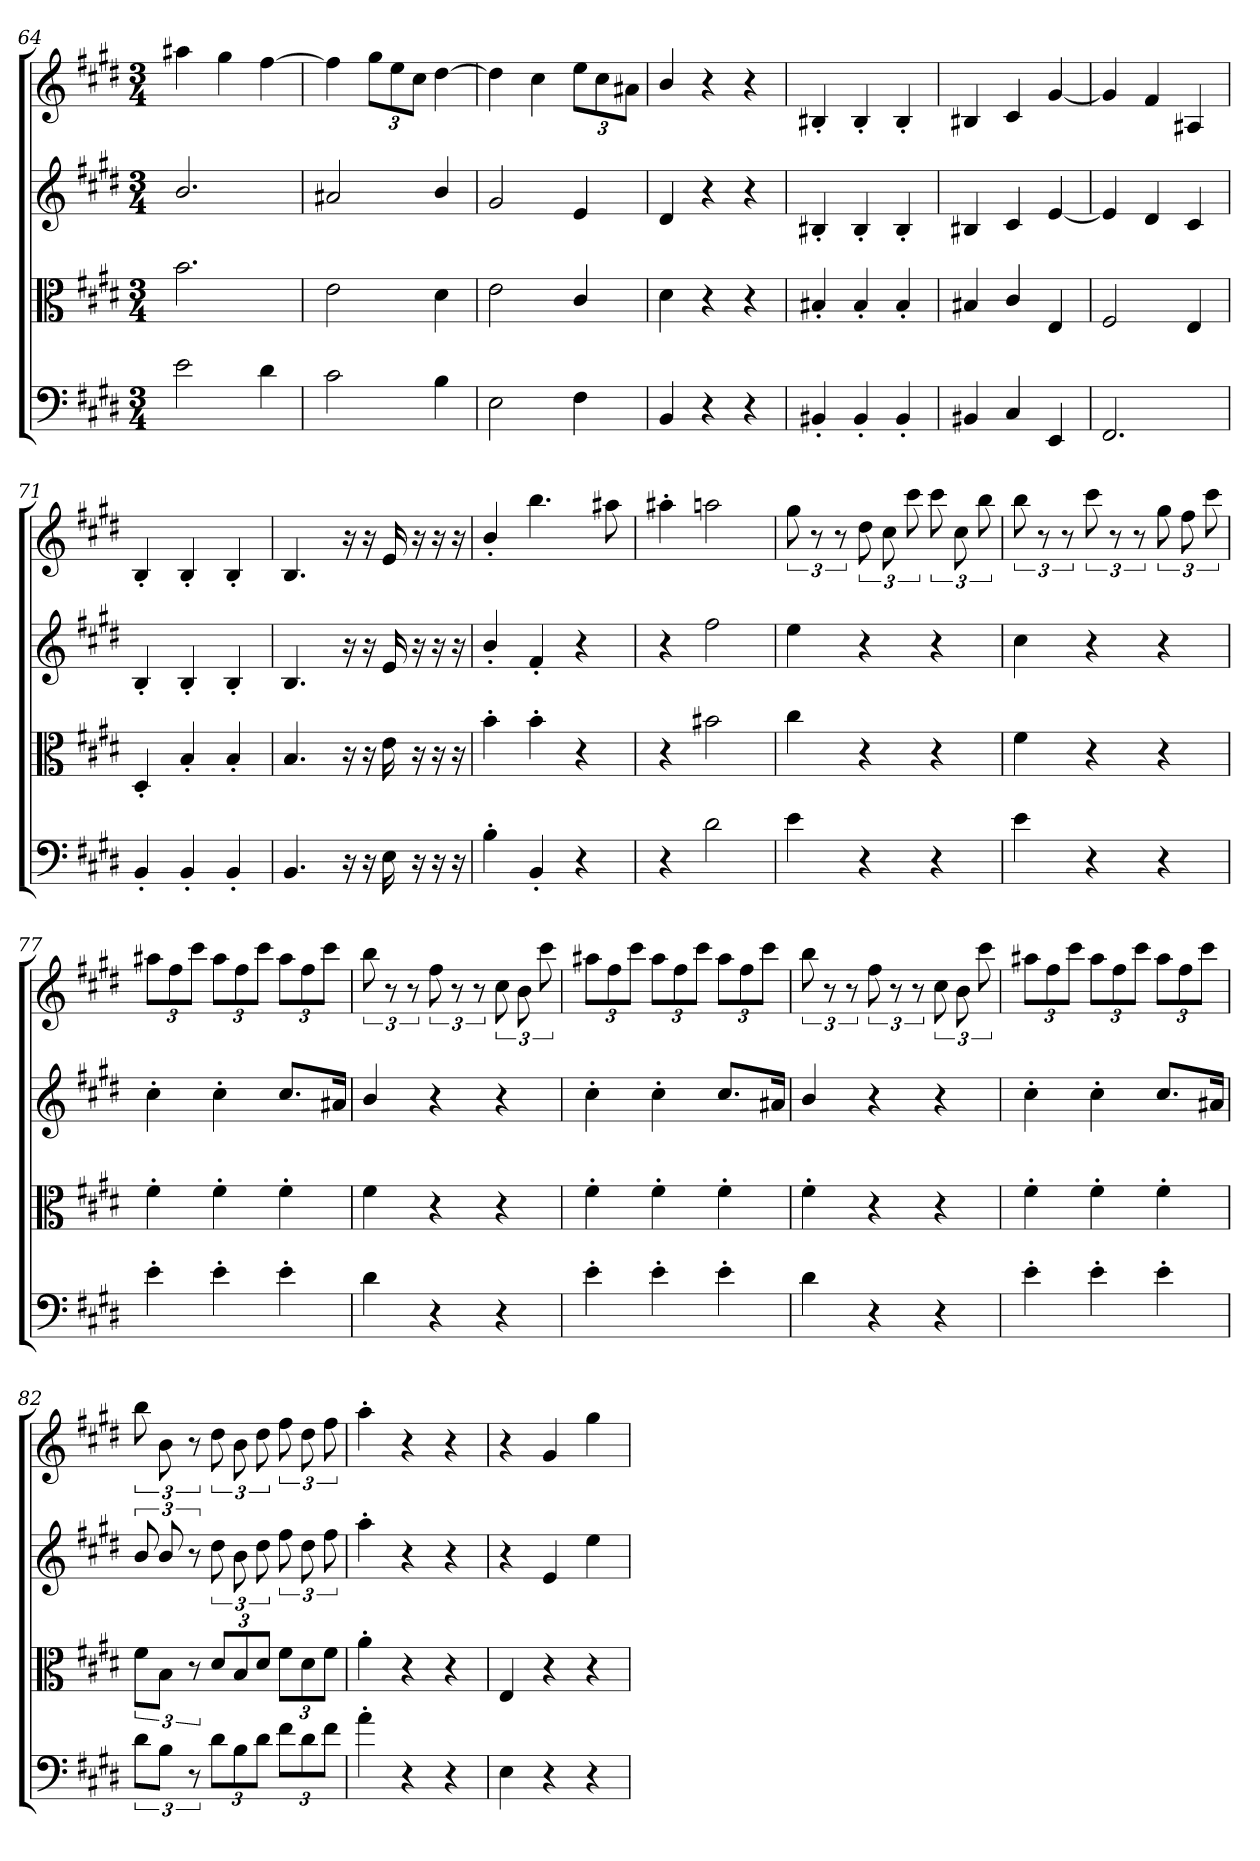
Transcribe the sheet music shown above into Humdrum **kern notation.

**kern	**kern	**kern	**kern
*part4	*part3	*part2	*part1
*staff4	*staff3	*staff2	*staff1
*clefF4	*clefC3	*clefG2	*clefG2
*k[f#c#g#d#]	*k[f#c#g#d#]	*k[f#c#g#d#]	*k[f#c#g#d#]
*E:	*E:	*E:	*E:
*M3/4	*M3/4	*M3/4	*M3/4
=64	=64	=64	=64
2e\	2.b\	2.b/	4aa#X\
.	.	.	4gg#\
4d#\	.	.	[4ff#\
=65	=65	=65	=65
2c#\	2e\	2a#X/	4ff#\]
.	.	.	12gg#\L
.	.	.	12ee\
.	.	.	12cc#\J
4B\	4d#\	4b/	[4dd#\
=66	=66	=66	=66
2E\	2e\	2g#/	4dd#\]
.	.	.	4cc#\
4F#\	4c#/	4e/	12ee\L
.	.	.	12cc#\
.	.	.	12a#X\J
=67	=67	=67	=67
4BB/	4d#\	4d#/	4b/
4r	4r	4r	4r
4r	4r	4r	4r
=68	=68	=68	=68
4BB#X'/	4B#X'/	4B#X'/	4B#X'/
4BB#'/	4B#'/	4B#'/	4B#'/
4BB#'/	4B#'/	4B#'/	4B#'/
=69	=69	=69	=69
4BB#X/	4B#X/	4B#X/	4B#X/
4C#/	4c#/	4c#/	4c#/
4EE/	4E/	[4e/	[4g#/
=70	=70	=70	=70
2.FF#/	2F#/	4e/]	4g#/]
.	.	4d#/	4f#/
.	4E/	4c#/	4A#X/
=71	=71	=71	=71
4BB'/	4D#'/	4B'/	4B'/
4BB'/	4B'/	4B'/	4B'/
4BB'/	4B'/	4B'/	4B'/
=72	=72	=72	=72
4.BB/	4.B/	4.B/	4.B/
16r	16r	16r	16r
16r	16r	16r	16r
16E\	16e\	16e/	16e/
16r	16r	16r	16r
16r	16r	16r	16r
16r	16r	16r	16r
=73	=73	=73	=73
4B'\	4b'\	4b'/	4b'/
4BB'/	4b'\	4f#'/	4.bb\
4r	4r	4r	.
.	.	.	8aa#X\
=74	=74	=74	=74
4r	4r	4r	4aa#X'\
2d#\	2b#X\	2ff#\	2aan\
=75	=75	=75	=75
4e\	4cc#\	4ee\	12gg#\
.	.	.	12r
.	.	.	12r
4r	4r	4r	12dd#\
.	.	.	12cc#\
.	.	.	12ccc#\
4r	4r	4r	12ccc#\
.	.	.	12cc#\
.	.	.	12bb\
=76	=76	=76	=76
4e\	4f#\	4cc#\	12bb\
.	.	.	12r
.	.	.	12r
4r	4r	4r	12ccc#\
.	.	.	12r
.	.	.	12r
4r	4r	4r	12gg#\
.	.	.	12ff#\
.	.	.	12ccc#\
=77	=77	=77	=77
4e'\	4f#'\	4cc#'\	12aa#X\L
.	.	.	12ff#\
.	.	.	12ccc#\J
4e'\	4f#'\	4cc#'\	12aa#\L
.	.	.	12ff#\
.	.	.	12ccc#\J
4e'\	4f#'\	8.cc#/L	12aa#\L
.	.	.	12ff#\
.	.	.	12ccc#\J
.	.	16a#X/Jk	.
=78	=78	=78	=78
4d#\	4f#\	4b/	12bb\
.	.	.	12r
.	.	.	12r
4r	4r	4r	12ff#\
.	.	.	12r
.	.	.	12r
4r	4r	4r	12cc#\
.	.	.	12b\
.	.	.	12ccc#\
=79	=79	=79	=79
4e'\	4f#'\	4cc#'\	12aa#X\L
.	.	.	12ff#\
.	.	.	12ccc#\J
4e'\	4f#'\	4cc#'\	12aa#\L
.	.	.	12ff#\
.	.	.	12ccc#\J
4e'\	4f#'\	8.cc#/L	12aa#\L
.	.	.	12ff#\
.	.	.	12ccc#\J
.	.	16a#X/Jk	.
=80	=80	=80	=80
4d#\	4f#'\	4b/	12bb\
.	.	.	12r
.	.	.	12r
4r	4r	4r	12ff#\
.	.	.	12r
.	.	.	12r
4r	4r	4r	12cc#\
.	.	.	12b\
.	.	.	12ccc#\
=81	=81	=81	=81
4e'\	4f#'\	4cc#'\	12aa#X\L
.	.	.	12ff#\
.	.	.	12ccc#\J
4e'\	4f#'\	4cc#'\	12aa#\L
.	.	.	12ff#\
.	.	.	12ccc#\J
4e'\	4f#'\	8.cc#/L	12aa#\L
.	.	.	12ff#\
.	.	.	12ccc#\J
.	.	16a#X/Jk	.
=82	=82	=82	=82
12d#\L	12f#\L	12b/	12bb\
12B\J	12B\J	12b/	12b\
12r	12r	12r	12r
12d#\L	12d#/L	12dd#\	12dd#\
12B\	12B/	12b\	12b\
12d#\J	12d#/J	12dd#\	12dd#\
12f#\L	12f#\L	12ff#\	12ff#\
12d#\	12d#\	12dd#\	12dd#\
12f#\J	12f#\J	12ff#\	12ff#\
=83	=83	=83	=83
4a'\	4a'\	4aa'\	4aa'\
4r	4r	4r	4r
4r	4r	4r	4r
=84	=84	=84	=84
4E\	4E/	4r	4r
4r	4r	4e/	4g#/
4r	4r	4ee\	4gg#\
=	=	=	=
*-	*-	*-	*-
